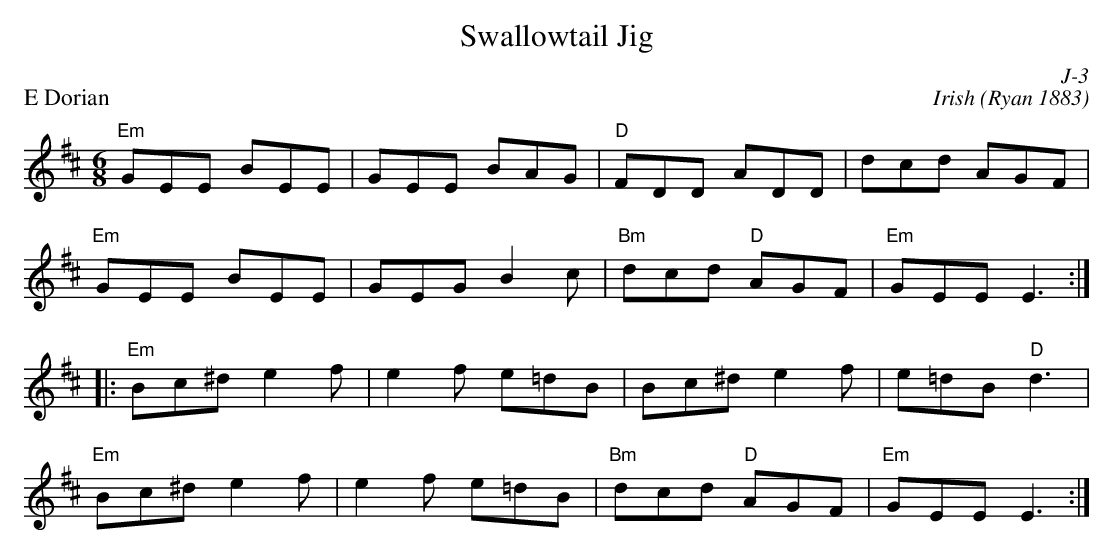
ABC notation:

X:1
T: Swallowtail Jig
C: J-3
C: Irish
O: Ryan 1883
M: 6/8
P: E Dorian
K: EDor
"Em"GEE  BEE| GEE BAG| "D"FDD ADD| dcd AGF|
"Em"GEE  BEE| GEG B2c| "Bm"dcd "D"AGF| "Em"GEE E3 :|
|:\
"Em"Bc^d e2f| e2f e=dB| Bc^d e2f| e=dB "D"d3|
"Em"Bc^d e2f| e2f e=dB| "Bm"dcd "D"AGF| "Em"GEE E3 :|
